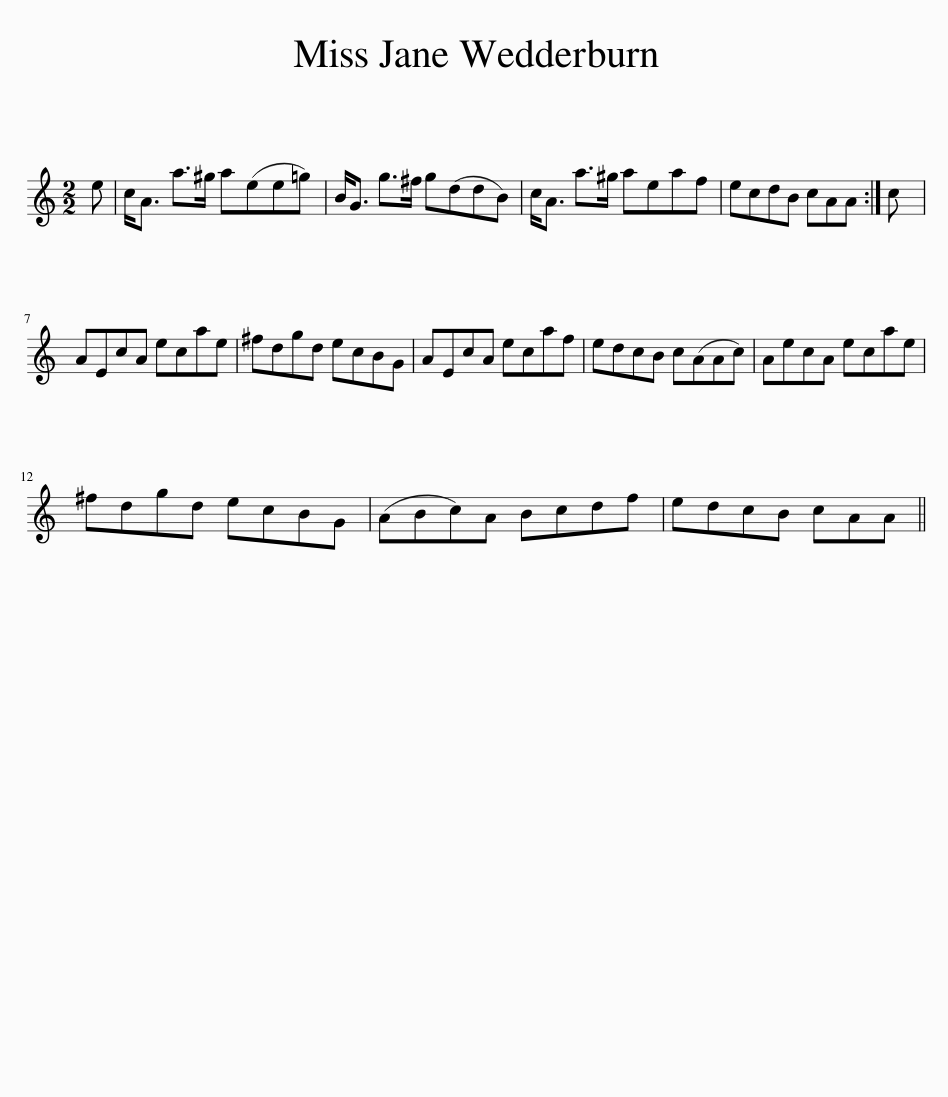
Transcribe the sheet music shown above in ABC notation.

X:1
L:1/8
M:2/2
I:linebreak $
K:C
V:1 treble
V:1
 e | c<A a>^g a(ee=g) | B<G g>^f g(ddB) | c<A a>^g aeaf | ecdB cAA :| %5
 c |$ AEcA ecae | ^fdgd ecBG | AEcA ecaf | edcB c(AAc) | %10
 AecA ecae |$ ^fdgd ecBG | (ABc)A Bcdf | edcB cAA || %14
